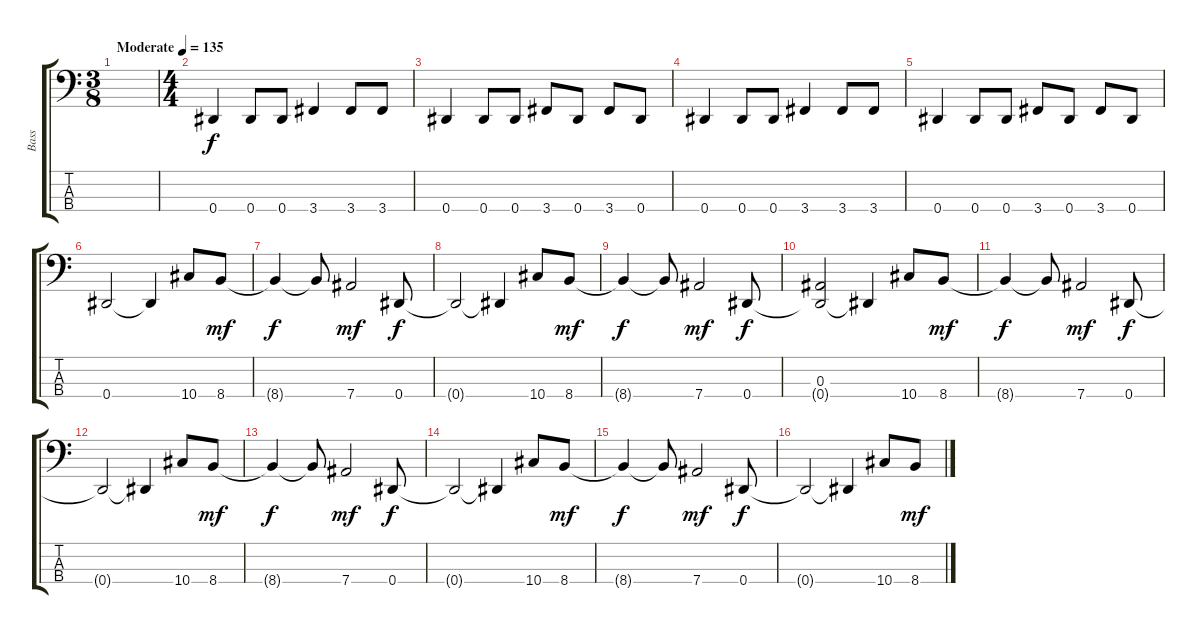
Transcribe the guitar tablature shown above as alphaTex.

\track ("Bass" "Bass") {instrument electricbassfinger}
\staff {score tabs}
\tuning (Ab2 Eb2 Bb1 Eb1) {hide}
\ts (3 8)
\tempo (135 "Moderate")
\clef f4
\ks c
|
\ts (4 4)
0.4.4 0.4.8 0.4.8 3.4.4 3.4.8 3.4.8 |
0.4.4 0.4.8 0.4.8 3.4.8 0.4.8 3.4.8 0.4.8 |
0.4.4 0.4.8 0.4.8 3.4.4 3.4.8 3.4.8 |
0.4.4 0.4.8 0.4.8 3.4.8 0.4.8 3.4.8 0.4.8 |
0.4.2 0.4{t}.4 10.4.8 8.4.8{dy mf} |
8.4{t}.4{dy f} 8.4{t}.8 7.4.2{dy mf} 0.4.8{dy f} |
0.4{t}.2 0.4{t}.4 10.4.8 8.4.8{dy mf} |
8.4{t}.4{dy f} 8.4{t}.8 7.4.2{dy mf} 0.4.8{dy f} |
(0.3 0.4{t}).2 0.4{t}.4 10.4.8 8.4.8{dy mf} |
8.4{t}.4{dy f} 8.4{t}.8 7.4.2{dy mf} 0.4.8{dy f} |
0.4{t}.2 0.4{t}.4 10.4.8 8.4.8{dy mf} |
8.4{t}.4{dy f} 8.4{t}.8 7.4.2{dy mf} 0.4.8{dy f} |
0.4{t}.2 0.4{t}.4 10.4.8 8.4.8{dy mf} |
8.4{t}.4{dy f} 8.4{t}.8 7.4.2{dy mf} 0.4.8{dy f} |
0.4{t}.2 0.4{t}.4 10.4.8 8.4.8{dy mf}
